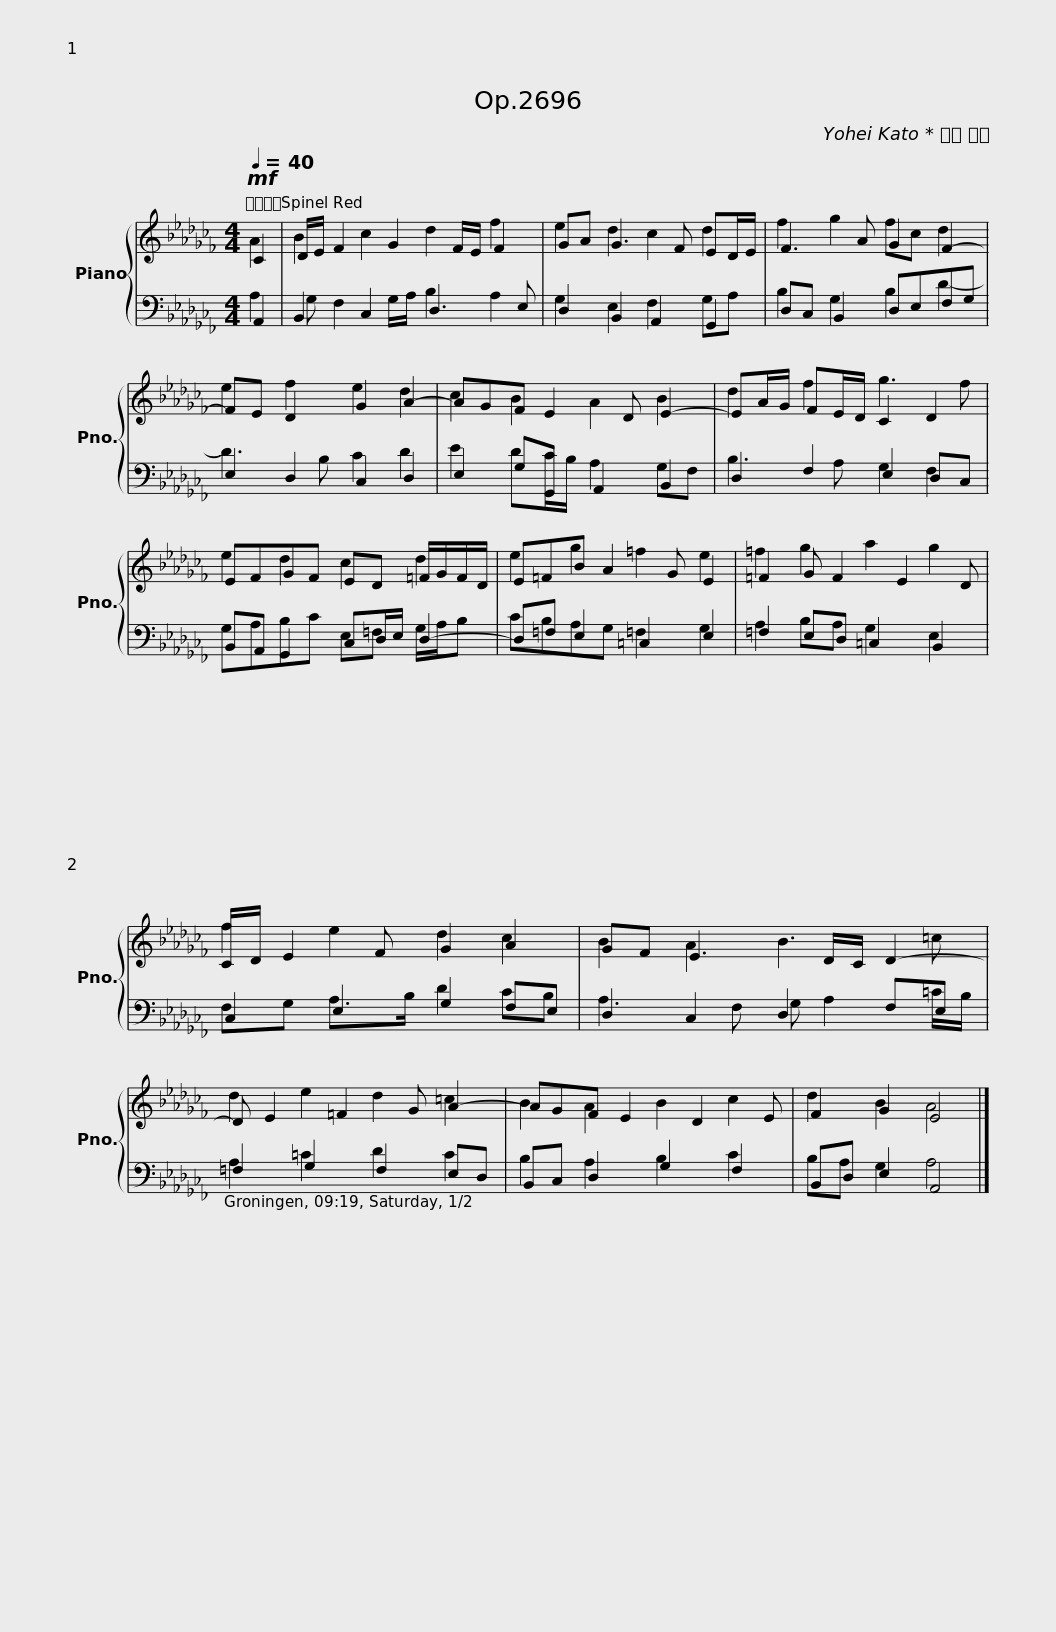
X:1
%%score { ( 1 2 ) | ( 3 4 ) }
L:1/8
Q:1/4=40
M:4/4
I:linebreak $
K:Cb
V:1 treble
V:2 treble
V:3 bass
V:4 bass
V:1
!mf! C2 | D/E/ F2 G2 F/E/ F2 | GA G3 F ED/E/ | F3 A G2 F2- | FE D2 G2 A2- |$ %5
 AGF E2 D E2- | EA/G/ FE/D/ C2 D2 | EFGF ED =F/G/F/D/ |$ E=FB A2 G E2 | =F2 G F2 E2 D | %10
 C/D/ E2 F G2 A2 | GF E3 D/C/ D2- |$ D E2 =F2 G A2- | AGF E2 D2 E | F2 G2 E4 |] %15
V:2
 A2 | B2 c2 d2 f2 | e2 d2 c2 d2 | f2 g2 fc d2 | e2 f2 e2 d2 |$ %5
 c2 B2 A2 B2 | d2 f2 g3 f | e2 d2 c2 d2 |$ e2 g2 =f2 e2 | =f2 g2 a2 g2 | %10
 f2 e2 d2 c2 | B2 A2 B3 =c |$ d2 e2 d2 =c2 | B2 A2 B2 c2 | d2 B2 A4 |] %15
V:3
 A,,2 | B,,2 C,2 D,3 E, | D,2 B,,2 A,,2 G,,2 | D,C, B,,2 D,E,F,G, | E,2 D,2 C,2 D,2 |$ %5
 E,2 G,G,, A,,2 B,,2 | D,2 F,2 E,2 D,C, | B,,A,, G,,2 C,D,/E,/ D,2- |$ D,=F, E,2 =C,2 E,2 | =F,2 E,D, =C,2 B,,2 | %10
 C,2 E,2 G,2 F,E, | D,2 C,2 D,2 F,E, |$ =F,2 G,2 F,2 E,D, | B,,C, D,2 G,2 F,2 | B,,D, E,2 A,,4 |] %15
V:4
 A,2 | G, F,2 G,/A,/ B,2 A,2 | G,2 E,2 F,2 G,A, | B,2 G,2 B,2 D2- | D3 B, C2 D2 |$ %5
 E2 DC/B,/ A,2 G,F, | B,3 A, G,2 F,2 | G,A,B,C E,=F, G,/A,/B, |$ CB,A,G, =F,2 G,2 | A,2 B,A, G,2 E,2 | %10
 F,G, A,>B, D2 CB, | A,3 F, G, A,2 =C/B,/ |$ A,2 =C2 D2 C2 | B,2 A,2 B,2 C2 | B,A, G,2 A,4 |] %15
